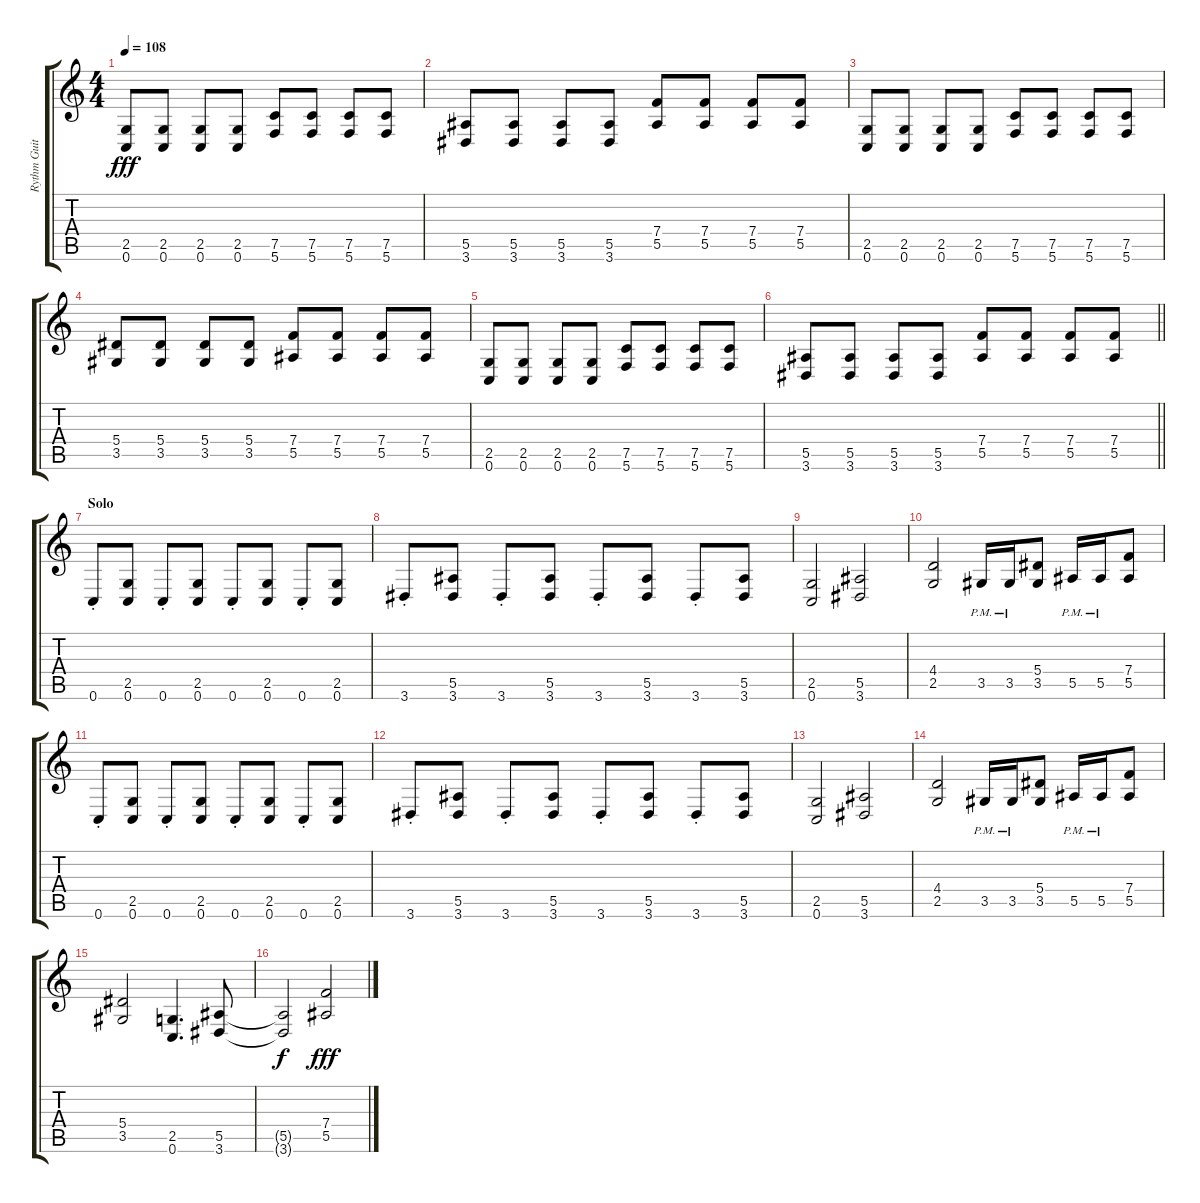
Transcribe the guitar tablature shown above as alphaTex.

\track ("Rythm Guitar" "Rythm Guit") {instrument distortionguitar}
\staff {score tabs}
\tuning (C4 G3 Eb3 Bb2 F2 C2) {hide}
\ts (4 4)
\tempo 108
\clef g2
\ks c
(2.5 0.6).8{dy fff} (2.5 0.6).8 (2.5 0.6).8 (2.5 0.6).8 (7.5 5.6).8 (7.5 5.6).8 (7.5 5.6).8 (7.5 5.6).8 |
(5.5 3.6).8 (5.5 3.6).8 (5.5 3.6).8 (5.5 3.6).8 (7.4 5.5).8 (7.4 5.5).8 (7.4 5.5).8 (7.4 5.5).8 |
(2.5 0.6).8 (2.5 0.6).8 (2.5 0.6).8 (2.5 0.6).8 (7.5 5.6).8 (7.5 5.6).8 (7.5 5.6).8 (7.5 5.6).8 |
(5.4 3.5).8 (5.4 3.5).8 (5.4 3.5).8 (5.4 3.5).8 (7.4 5.5).8 (7.4 5.5).8 (7.4 5.5).8 (7.4 5.5).8 |
(2.5 0.6).8 (2.5 0.6).8 (2.5 0.6).8 (2.5 0.6).8 (7.5 5.6).8 (7.5 5.6).8 (7.5 5.6).8 (7.5 5.6).8 |
\barLineRight lightlight
(5.5 3.6).8 (5.5 3.6).8 (5.5 3.6).8 (5.5 3.6).8 (7.4 5.5).8 (7.4 5.5).8 (7.4 5.5).8 (7.4 5.5).8 |
\section ("" "Solo")
0.6{st}.8 (2.5 0.6).8 0.6{st}.8 (2.5 0.6).8 0.6{st}.8 (2.5 0.6).8 0.6{st}.8 (2.5 0.6).8 |
3.6{st}.8 (5.5 3.6).8 3.6{st}.8 (5.5 3.6).8 3.6{st}.8 (5.5 3.6).8 3.6{st}.8 (5.5 3.6).8 |
(2.5 0.6).2 (5.5 3.6).2 |
(4.4 2.5).2 3.5{pm}.16 3.5{pm}.16 (5.4 3.5).8 5.5{pm}.16 5.5{pm}.16 (7.4 5.5).8 |
0.6{st}.8 (2.5 0.6).8 0.6{st}.8 (2.5 0.6).8 0.6{st}.8 (2.5 0.6).8 0.6{st}.8 (2.5 0.6).8 |
3.6{st}.8 (5.5 3.6).8 3.6{st}.8 (5.5 3.6).8 3.6{st}.8 (5.5 3.6).8 3.6{st}.8 (5.5 3.6).8 |
(2.5 0.6).2 (5.5 3.6).2 |
(4.4 2.5).2 3.5{pm}.16 3.5{pm}.16 (5.4 3.5).8 5.5{pm}.16 5.5{pm}.16 (7.4 5.5).8 |
(5.4 3.5).2{volume 16} (2.5 0.6).4{d} (5.5 3.6).8 |
(5.5{t} 3.6{t}).2{dy f} (7.4 5.5).2{dy fff}
